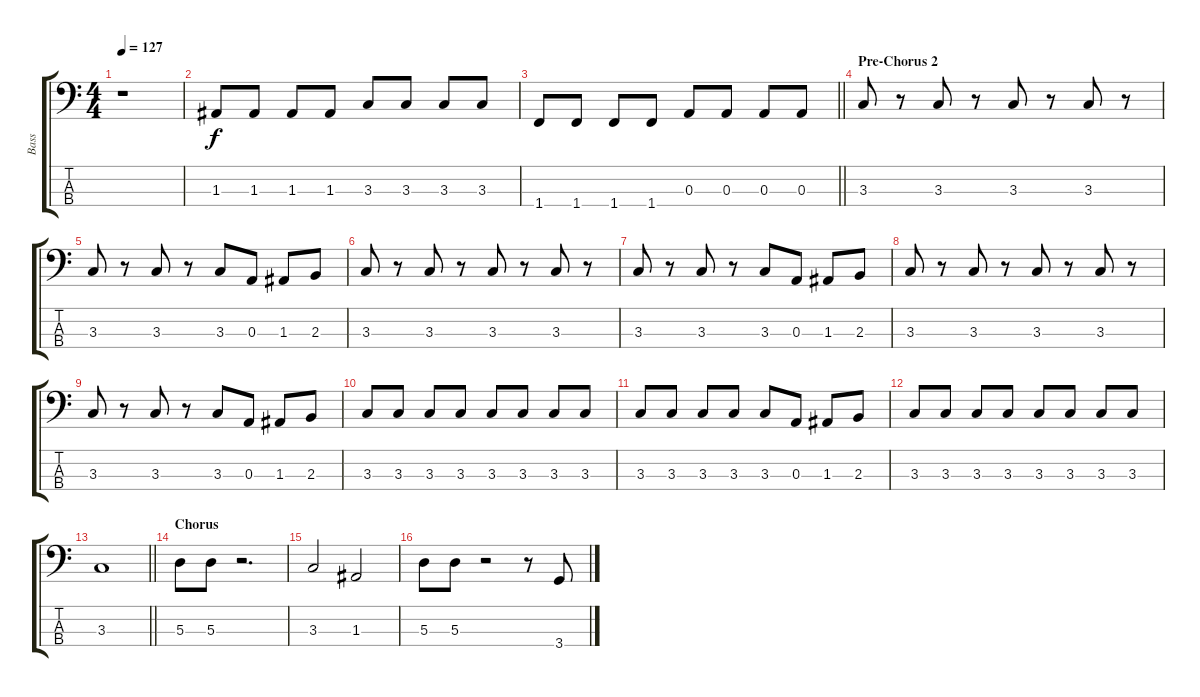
\track ("Bass" "Bass") {instrument electricbassfinger}
\staff {score tabs}
\tuning (G2 D2 A1 E1) {hide}
\ts (4 4)
\tempo 127
\clef f4
\ks c
r.1{dy f} |
1.3.8 1.3.8 1.3.8 1.3.8 3.3.8 3.3.8 3.3.8 3.3.8 |
\barLineRight lightlight
1.4.8 1.4.8 1.4.8 1.4.8 0.3.8 0.3.8 0.3.8 0.3.8 |
\section ("" "Pre-Chorus 2")
3.3.8 r.8 3.3.8 r.8 3.3.8 r.8 3.3.8 r.8 |
3.3.8 r.8 3.3.8 r.8 3.3.8 0.3.8 1.3.8 2.3.8 |
3.3.8 r.8 3.3.8 r.8 3.3.8 r.8 3.3.8 r.8 |
3.3.8 r.8 3.3.8 r.8 3.3.8 0.3.8 1.3.8 2.3.8 |
3.3.8 r.8 3.3.8 r.8 3.3.8 r.8 3.3.8 r.8 |
3.3.8 r.8 3.3.8 r.8 3.3.8 0.3.8 1.3.8 2.3.8 |
3.3.8 3.3.8 3.3.8 3.3.8 3.3.8 3.3.8 3.3.8 3.3.8 |
3.3.8 3.3.8 3.3.8 3.3.8 3.3.8 0.3.8 1.3.8 2.3.8 |
3.3.8 3.3.8 3.3.8 3.3.8 3.3.8 3.3.8 3.3.8 3.3.8 |
\barLineRight lightlight
3.3.1 |
\section ("" "Chorus")
5.3.8 5.3.8 r.2{d} |
3.3.2 1.3.2 |
5.3.8 5.3.8 r.2 r.8 3.4.8
